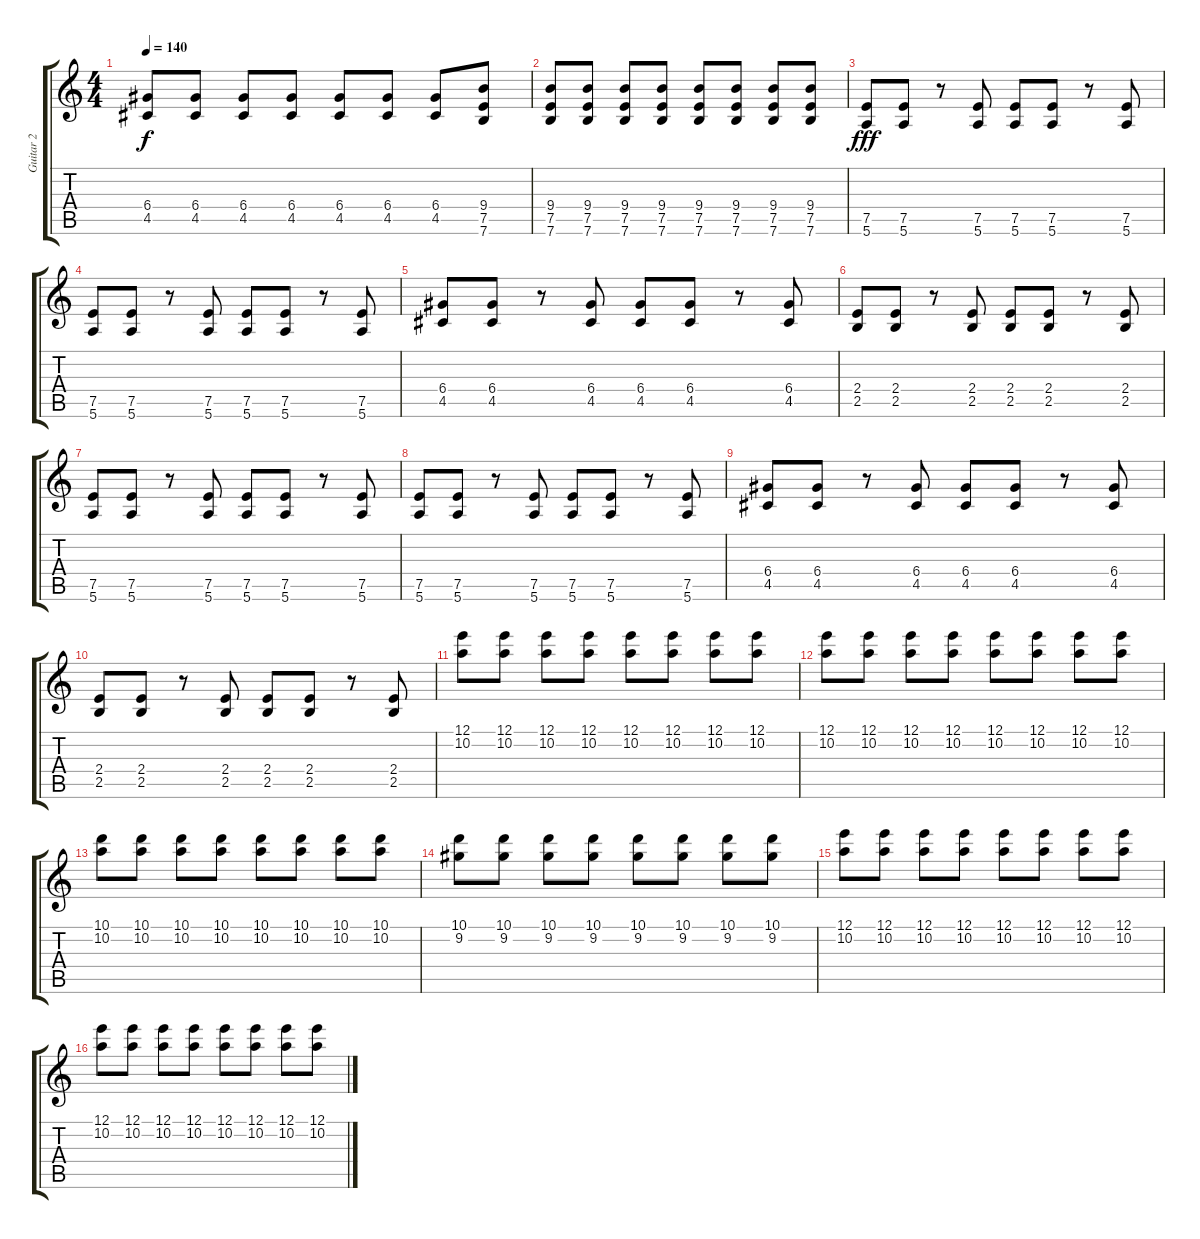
\track ("Guitar 2" "Guitar 2") {instrument distortionguitar}
\staff {score tabs}
\tuning (E4 B3 G3 D3 A2 E2) {hide}
\ts (4 4)
\tempo 140
\clef g2
\ks c
(6.4 4.5).8{dy f} (6.4 4.5).8 (6.4 4.5).8 (6.4 4.5).8 (6.4 4.5).8 (6.4 4.5).8 (6.4 4.5).8 (9.4 7.5 7.6).8 |
(9.4 7.5 7.6).8 (9.4 7.5 7.6).8 (9.4 7.5 7.6).8 (9.4 7.5 7.6).8 (9.4 7.5 7.6).8 (9.4 7.5 7.6).8 (9.4 7.5 7.6).8 (9.4 7.5 7.6).8 |
(7.5 5.6).8{dy fff} (7.5 5.6).8 r.8 (7.5 5.6).8 (7.5 5.6).8 (7.5 5.6).8 r.8 (7.5 5.6).8 |
(7.5 5.6).8 (7.5 5.6).8 r.8 (7.5 5.6).8 (7.5 5.6).8 (7.5 5.6).8 r.8 (7.5 5.6).8 |
(6.4 4.5).8 (6.4 4.5).8 r.8 (6.4 4.5).8 (6.4 4.5).8 (6.4 4.5).8 r.8 (6.4 4.5).8 |
(2.4 2.5).8 (2.4 2.5).8 r.8 (2.4 2.5).8 (2.4 2.5).8 (2.4 2.5).8 r.8 (2.4 2.5).8 |
(7.5 5.6).8 (7.5 5.6).8 r.8 (7.5 5.6).8 (7.5 5.6).8 (7.5 5.6).8 r.8 (7.5 5.6).8 |
(7.5 5.6).8 (7.5 5.6).8 r.8 (7.5 5.6).8 (7.5 5.6).8 (7.5 5.6).8 r.8 (7.5 5.6).8 |
(6.4 4.5).8 (6.4 4.5).8 r.8 (6.4 4.5).8 (6.4 4.5).8 (6.4 4.5).8 r.8 (6.4 4.5).8 |
(2.4 2.5).8 (2.4 2.5).8 r.8 (2.4 2.5).8 (2.4 2.5).8 (2.4 2.5).8 r.8 (2.4 2.5).8 |
(12.1 10.2).8 (12.1 10.2).8 (12.1 10.2).8 (12.1 10.2).8 (12.1 10.2).8 (12.1 10.2).8 (12.1 10.2).8 (12.1 10.2).8 |
(12.1 10.2).8 (12.1 10.2).8 (12.1 10.2).8 (12.1 10.2).8 (12.1 10.2).8 (12.1 10.2).8 (12.1 10.2).8 (12.1 10.2).8 |
(10.1 10.2).8 (10.1 10.2).8 (10.1 10.2).8 (10.1 10.2).8 (10.1 10.2).8 (10.1 10.2).8 (10.1 10.2).8 (10.1 10.2).8 |
(10.1 9.2).8 (10.1 9.2).8 (10.1 9.2).8 (10.1 9.2).8 (10.1 9.2).8 (10.1 9.2).8 (10.1 9.2).8 (10.1 9.2).8 |
(12.1 10.2).8 (12.1 10.2).8 (12.1 10.2).8 (12.1 10.2).8 (12.1 10.2).8 (12.1 10.2).8 (12.1 10.2).8 (12.1 10.2).8 |
(12.1 10.2).8 (12.1 10.2).8 (12.1 10.2).8 (12.1 10.2).8 (12.1 10.2).8 (12.1 10.2).8 (12.1 10.2).8 (12.1 10.2).8
